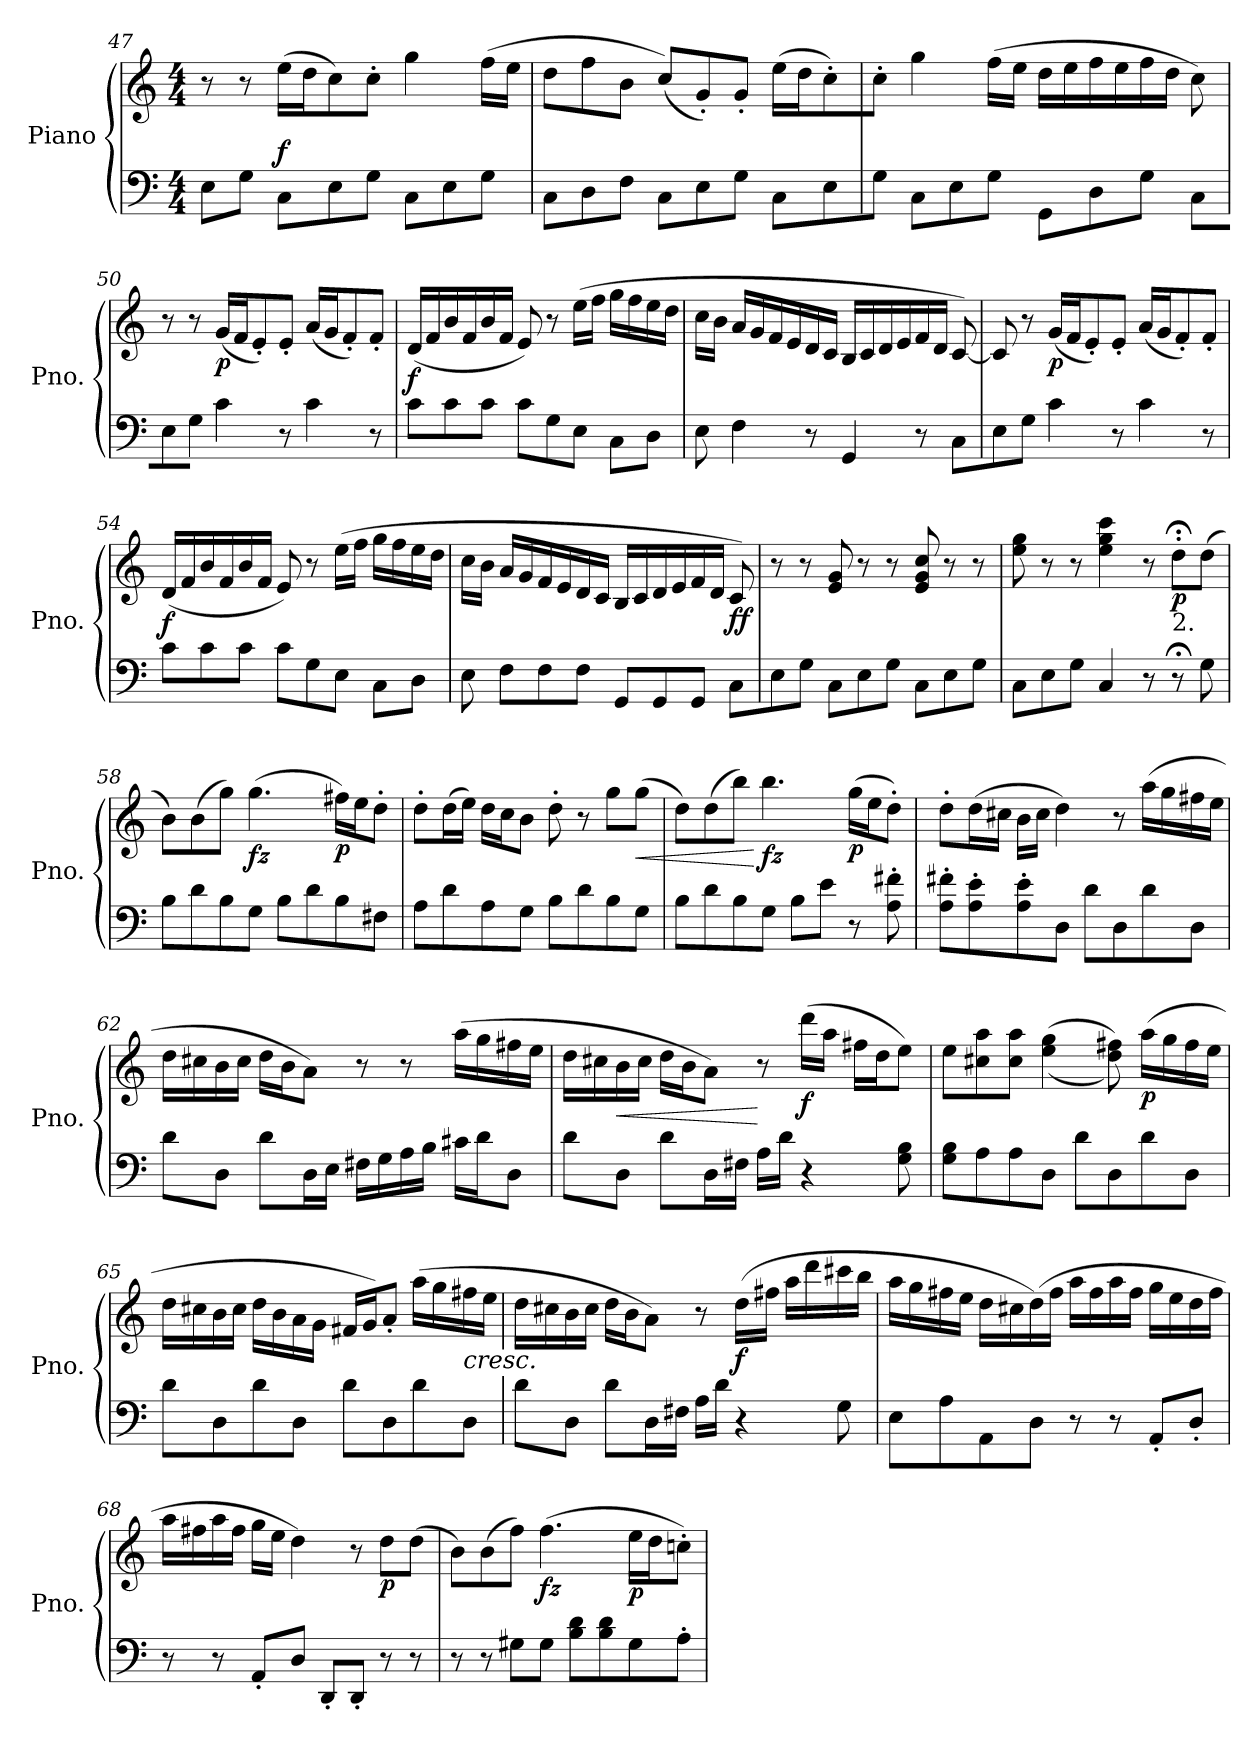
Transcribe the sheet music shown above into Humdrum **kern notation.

**kern	**kern	**dynam
*part1	*part1	*part1
*staff2	*staff1	*staff1/2
*I"Piano	*	*
*I'Pno.	*	*
*clefF4	*clefG2	*
*k[]	*k[]	*
*M4/4	*M4/4	*
=47	=47	=47
8E\	8r	.
8G\J	8r	.
!	!	!LO:DY:a=2
8C\L	(>16ee\LL	f
.	16dd\J	.
8E\	8cc\)	.
8G\J	8cc'\J	.
8C\L	4gg\	.
8E\	.	.
8G\J	(>16ff\LL	.
.	16ee\JJ	.
!!LO:LB:g=z
=48	=48	=48
8C\L	8dd\L	.
8D\	8ff\	.
8F\J	8b\J	.
8C\L	(<8cc/L)	.
8E\	8g'/)	.
8G\J	8g'/J	.
8C\L	(>16ee\LL	.
.	16dd\J	.
8E\	8cc'\)	.
=49	=49	=49
8G\J	8cc'\J	.
8C\L	4gg\	.
8E\	.	.
8G\J	(>16ff\LL	.
.	16ee\JJ	.
8GG\L	16dd\LL	.
.	16ee\	.
8D\	16ff\	.
.	16ee\	.
8G\J	16ff\	.
.	16dd\JJ	.
8C<\L	8cc\)	.
=50	=50	=50
8E\	8r	.
8G\J	8r	.
!	!	!LO:DY:b
4c\	(<16g/LL	p
.	16f/J	.
.	8e'/)	.
8r	8e'/J	.
4c\	(<16a/LL	.
.	16g/J	.
.	8f'/)	.
8r	8f'/J	.
=51	=51	=51
!	!	!LO:DY:b
8c\L	(<16d/LL	f
.	16f/	.
8c\	16b/	.
.	16f/	.
8c\J	16b/	.
.	16f/JJ	.
8c\L	8e/)	.
8G<\	8r	.
8E<\J	(>16ee\LL	.
.	16ff\JJ	.
8C\L	16gg\LL	.
.	16ff\	.
8D\J	16ee\	.
.	16dd\JJ	.
!!LO:LB:g=z
=52	=52	=52
8E\	16cc\LL	.
.	16b\JJ	.
4F\	16a/LL	.
.	16g/	.
.	16f/	.
.	16e/	.
8r	16d/	.
.	16c/JJ	.
4GG/	16B/LL	.
.	16c/	.
.	16d/	.
.	16e/	.
8r	16f/	.
.	16d/JJ	.
8C<\L	[8c/)	.
=53	=53	=53
8E<\	8c/]	.
8G\J	8r	.
!	!	!LO:DY:b
4c\	(<16g/LL	p
.	16f/J	.
.	8e'/)	.
8r	8e'/J	.
4c\	(<16a/LL	.
.	16g/J	.
.	8f'/)	.
8r	8f'/J	.
=54	=54	=54
!	!	!LO:DY:b
8c\L	(<16d/LL	f
.	16f/	.
8c\	16b/	.
.	16f/	.
8c\J	16b/	.
.	16f/JJ	.
8c<\L	8e/)	.
8G<\	8r	.
8E<\J	(>16ee\LL	.
.	16ff\JJ	.
8C\L	16gg\LL	.
.	16ff\	.
8D\J	16ee\	.
.	16dd\JJ	.
!!LO:PB:g=z
=55	=55	=55
8E\	16cc\LL	.
.	16b\JJ	.
8F<\L	16a/LL	.
.	16g/	.
8F<\	16f/	.
.	16e/	.
8F\J	16d/	.
.	16c/JJ	.
8GG/L	16B/LL	.
.	16c/	.
8GG/	16d/	.
.	16e/	.
8GG/J	16f/	.
.	16d/JJ	.
!	!	!LO:DY:b
8C<\L	8c/)	ff
=56	=56	=56
8E\	8r	.
8G\J	8r	.
8C<\L	8e/ 8g/	.
8E\	8r	.
8G\J	8r	.
8C\L	8e/ 8g/ 8cc/	.
8E\	8r	.
8G\J	8r	.
=57	=57	=57
8C\L	8ee\ 8gg\	.
8E\	8r	.
8G\J	8r	.
4C/	4ee\ 4gg\ 4ccc\	.
8r	8r	.
!	!LO:TX:b:t=2.	!
!	!	!LO:DY:b
8r;	8dd;<'\L	p
8G<\	(>8dd\J	.
=58	=58	=58
8B\L	8b\L)	.
8d\	(>8b\	.
8B\	8gg\J)	.
!	!	!LO:DY:b
8G\J	(>4.gg\	fz
8B\L	.	.
8d\	.	.
!	!	!LO:DY:b
8B\	16ff#X\LL)	p
.	16ee\J	.
8F#X<\J	8dd'\J	.
!!LO:LB:g=z
=59	=59	=59
8A<\L	8dd'\L	.
8d\	(>16dd\L	.
.	16ee\JJ)	.
8A\	16dd\LL	.
.	16cc\J	.
8G<\J	8b\J	.
8B\L	8dd'\	.
8d\	8r	.
8B\	8gg\L	.
!	!	!LO:HP:b
8G\J	(>8gg\J	<
=60	=60	=60
8B\L	8dd\L)	.
8d\	(>8dd\	.
8B\	8bb\J)	.
!	!	!LO:DY:n=1:b
8G<\J	4.bb\	[ fz
8B\L	.	.
8e\J	.	.
!	!	!LO:DY:n=2:b
8r	(>16gg\LL	p
.	16ee\J	.
8A\'< 8f#X\'<	8dd'\J)	.
=61	=61	=61
8A\' 8f#X\'L	8dd'\L	.
8A\'< 8e\'<	(>16dd\L	.
.	16cc#X\JJ	.
8A\' 8e\'	16b\LL	.
.	16cc#\JJ	.
8D\J	4dd\)	.
8d\L	.	.
8D\	8r	.
8d\	(>16aa\LL	.
.	16gg\	.
8D\J	16ff#X\	.
.	16ee\JJ	.
!!LO:LB:g=z
=62	=62	=62
8d\L	16dd\LL	.
.	16cc#X\	.
8D\J	16b\	.
.	16cc#\JJ	.
8d\L	16dd\LL	.
.	16b\J	.
16D\L	8a\J)	.
16E\JJ	.	.
16F#X\LL	8r	.
16G\	.	.
16A<\	8r	.
16B<\JJ	.	.
16c#X\LL	(>16aa\LL	.
16d\J	16gg\	.
8D\J	16ff#X\	.
.	16ee\JJ	.
=63	=63	=63
8d\L	16dd\LL	.
.	16cc#X\	.
!	!	!LO:HP:b
8D\J	16b\	<
.	16cc#\JJ	.
8d\L	16dd\LL	.
.	16b\J	.
16D\L	8a\J)	.
16F#X<\JJ	.	.
16A\LL	8r	[
16d\JJ	.	.
!	!	!LO:DY:b
4r	(>16ddd\LL	f
.	16aa\JJ	.
.	16ff#X\LL	.
.	16dd\J	.
8G\< 8B\<	8ee\J)	.
!!LO:LB:g=z
=64	=64	=64
8G\ 8B\L	8ee\L	.
8A<\	8cc#X\ 8aa\	.
8A\	8cc#\ 8aa\J	.
8D\J	(>(<4ee\ 4gg\	.
8d\L	.	.
8D\	8dd\ 8ff#X\))	.
!	!	!LO:DY:b
8d\	(>16aa\LL	p
.	16gg\	.
8D\J	16ff#\	.
.	16ee\JJ	.
=65	=65	=65
8d\L	16dd\LL	.
.	16cc#X\	.
8D\	16b\	.
.	16cc#\JJ	.
8d\	16dd\LL	.
.	16b\	.
8D\J	16a\	.
.	16g\JJ	.
8d\L	16f#X/LL	.
.	16g/J)	.
8D\	8a'/J	.
8d\	(>16aa\LL	.
.	16gg\	.
!	!LO:TX:b:i:t=cresc.	!
8D\J	16ff#X\	.
.	16ee\JJ	.
!!LO:LB:g=z
=66	=66	=66
8d\L	16dd\LL	.
.	16cc#X\	.
8D\J	16b\	.
.	16cc#\JJ	.
8d\L	16dd\LL	.
.	16b\J	.
16D\L	8a\J)	.
16F#X\JJ	.	.
16A\LL	8r	.
16d\JJ	.	.
!	!	!LO:DY:b
4r	(>16dd\LL	f
.	16ff#X\JJ	.
.	16aa\LL	.
.	16ddd\	.
8G<\	16ccc#X\	.
.	16bb\JJ	.
=67	=67	=67
8E\L	16aa\LL	.
.	16gg\	.
8A\	16ff#X\	.
.	16ee\JJ	.
8AA\	16dd\LL	.
.	16cc#X\	.
8D\J	(>16dd\)	.
.	16ff#\JJ	.
8r	16aa\LL	.
.	16ff#\	.
8r	16aa\	.
.	16ff#\JJ	.
8AA<'/L	16gg\LL	.
.	16ee\	.
8D'/J	16dd\	.
.	16ff#\JJ	.
!!LO:LB:g=z
=68	=68	=68
8r	16aa\LL	.
.	16ff#X\	.
8r	16aa\	.
.	16ff#\JJ	.
8AA'/L	16gg\LL	.
.	16ee\JJ	.
8D/J	4dd\)	.
8DD'/L	.	.
8DD'/J	8r	.
!	!	!LO:DY:b
8r	8dd\L	p
8r	(>8dd\J	.
=69	=69	=69
8r	8b\L)	.
8r	(>8b\	.
8G#X<\L	8ff\J)	.
!	!	!LO:DY:b
8G#\J	(>4.ff\	fz
8B\ 8d\L	.	.
8B\ 8d\	.	.
!	!	!LO:DY:b
8G#\	16ee\LL	p
.	16dd\J	.
8A<'\J	8ccn'\J)	.
=	=	=
*-	*-	*-
